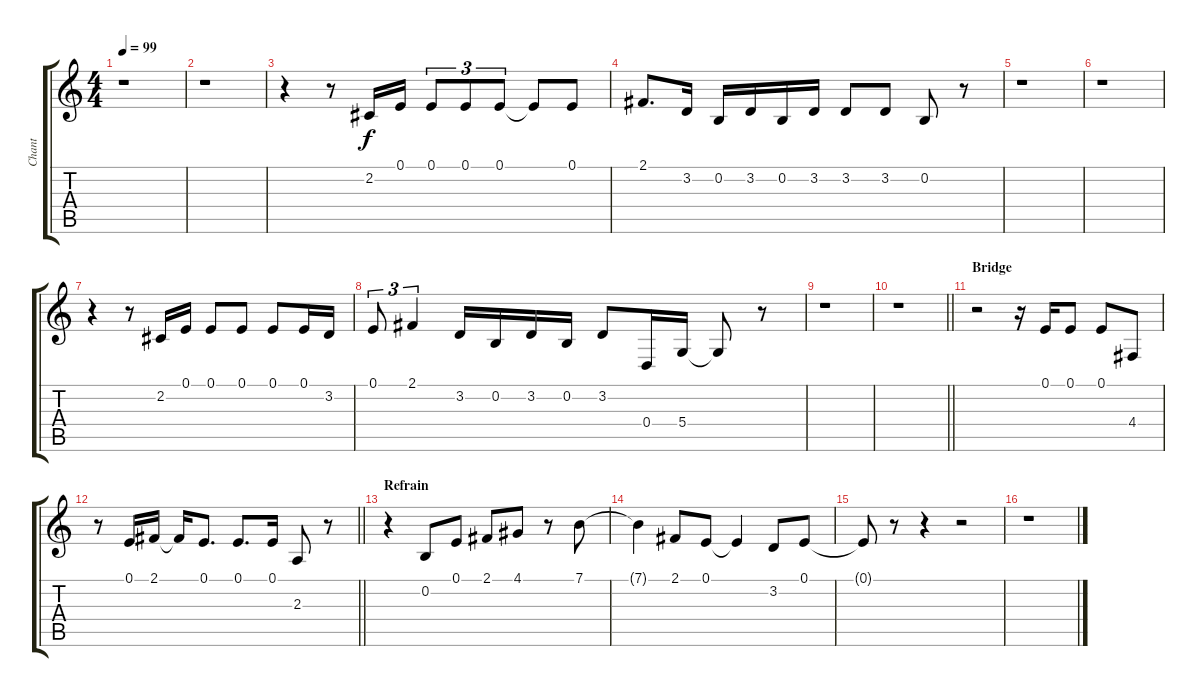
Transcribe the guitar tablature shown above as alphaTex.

\track ("Chant" "Chant") {instrument oboe}
\staff {score tabs}
\tuning (E4 B3 G3 D3 A2 E2) {hide}
\ts (4 4)
\tempo 99
\clef g2
\ks c
r.1{dy f} |
r.1 |
r.4 r.8 2.2.16 0.1.16 0.1.8{tu (3 2)} 0.1.8{tu (3 2)} 0.1.8{tu (3 2)} 0.1{t}.8 0.1.8 |
2.1.8{d} 3.2.16 0.2.16 3.2.16 0.2.16 3.2.16 3.2.8 3.2.8 0.2.8 r.8 |
r.1 |
r.1 |
r.4 r.8 2.2.16 0.1.16 0.1.8 0.1.8 0.1.8 0.1.16 3.2.16 |
0.1.8{tu (3 2)} 2.1.4{tu (3 2)} 3.2.16 0.2.16 3.2.16 0.2.16 3.2.8 0.4.16 5.4.16 5.4{t}.8 r.8 |
r.1 |
\barLineRight lightlight
r.1 |
\section ("" "Bridge")
r.2 r.16 0.1.16 0.1.8 0.1.8 4.4.8 |
\barLineRight lightlight
r.8 0.1.16 2.1.16 2.1{t}.16 0.1.8{d} 0.1.8{d} 0.1.16 2.3.8 r.8 |
\section ("" "Refrain")
r.4 0.2.8 0.1.8 2.1.8 4.1.8 r.8 7.1.8 |
7.1{t}.4 2.1.8 0.1.8 0.1{t}.4 3.2.8 0.1.8 |
0.1{t}.8 r.8 r.4 r.2 |
r.1
